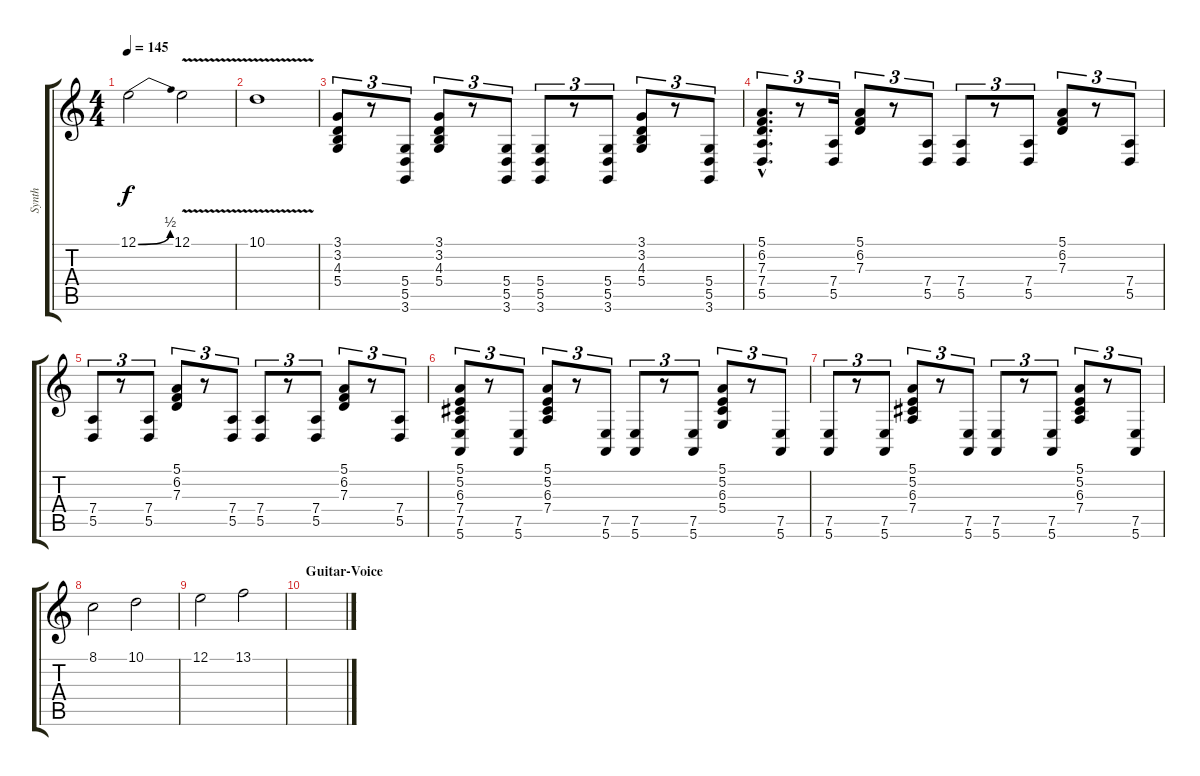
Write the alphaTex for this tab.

\track ("Synth" "Synth") {instrument lead8bassandlead}
\staff {score tabs}
\tuning (E4 B3 G3 D3 A2 E2) {hide}
\ts (4 4)
\tempo 145
\clef g2
\ks c
12.1{be (bend 0 0 60 2)}.2{dy f volume 14 instrument overdrivenguitar} 12.1{v}.2 |
10.1{v}.1 |
(3.1 3.2 4.3 5.4).8{tu (3 2) volume 8 instrument lead8bassandlead} r.8{tu (3 2)} (5.4 5.5 3.6).8{tu (3 2)} (3.1 3.2 4.3 5.4).8{tu (3 2)} r.8{tu (3 2)} (5.4 5.5 3.6).8{tu (3 2)} (5.4 5.5 3.6).8{tu (3 2)} r.8{tu (3 2)} (5.4 5.5 3.6).8{tu (3 2)} (3.1 3.2 4.3 5.4).8{tu (3 2)} r.8{tu (3 2)} (5.4 5.5 3.6).8{tu (3 2)} |
(5.1{hac} 6.2{hac} 7.3{hac} 7.4{hac} 5.5{hac}).8{d tu (3 2)} r.8{tu (3 2)} (7.4 5.5).16{tu (3 2)} (5.1 6.2 7.3).8{tu (3 2)} r.8{tu (3 2)} (7.4 5.5).8{tu (3 2)} (7.4 5.5).8{tu (3 2)} r.8{tu (3 2)} (7.4 5.5).8{tu (3 2)} (5.1 6.2 7.3).8{tu (3 2)} r.8{tu (3 2)} (7.4 5.5).8{tu (3 2)} |
(7.4 5.5).8{tu (3 2)} r.8{tu (3 2)} (7.4 5.5).8{tu (3 2)} (5.1 6.2 7.3).8{tu (3 2)} r.8{tu (3 2)} (7.4 5.5).8{tu (3 2)} (7.4 5.5).8{tu (3 2)} r.8{tu (3 2)} (7.4 5.5).8{tu (3 2)} (5.1 6.2 7.3).8{tu (3 2)} r.8{tu (3 2)} (7.4 5.5).8{tu (3 2)} |
(5.1 5.2 6.3 7.4 7.5 5.6).8{tu (3 2)} r.8{tu (3 2)} (7.5 5.6).8{tu (3 2)} (5.1 5.2 6.3 7.4).8{tu (3 2)} r.8{tu (3 2)} (7.5 5.6).8{tu (3 2)} (7.5 5.6).8{tu (3 2)} r.8{tu (3 2)} (7.5 5.6).8{tu (3 2)} (5.1 5.2 6.3 5.4).8{tu (3 2)} r.8{tu (3 2)} (7.5 5.6).8{tu (3 2)} |
(7.5 5.6).8{tu (3 2)} r.8{tu (3 2)} (7.5 5.6).8{tu (3 2)} (5.1 5.2 6.3 7.4).8{tu (3 2)} r.8{tu (3 2)} (7.5 5.6).8{tu (3 2)} (7.5 5.6).8{tu (3 2)} r.8{tu (3 2)} (7.5 5.6).8{tu (3 2)} (5.1 5.2 6.3 7.4).8{tu (3 2)} r.8{tu (3 2)} (7.5 5.6).8{tu (3 2)} |
8.1.2{volume 14 instrument distortionguitar} 10.1.2 |
12.1.2 13.1.2 |
\section ("" "Guitar-Voice")
